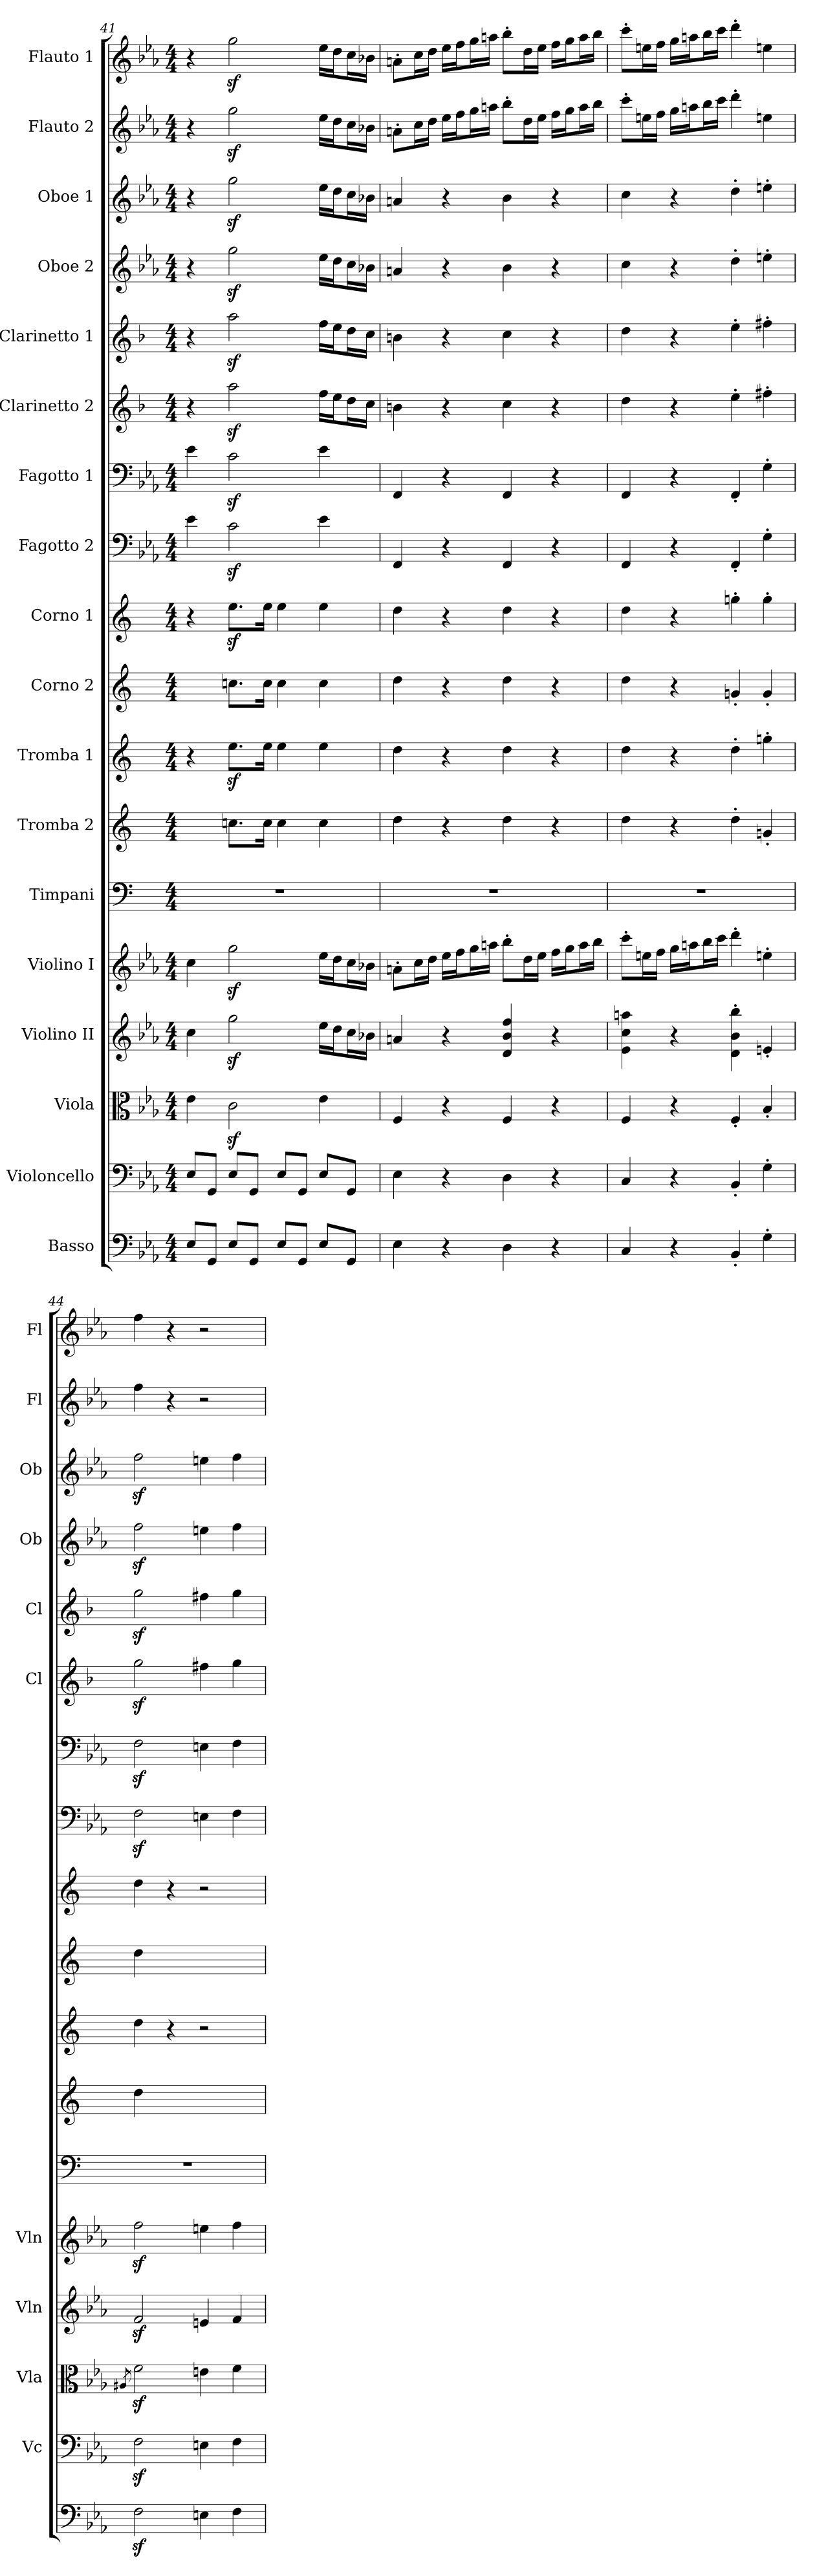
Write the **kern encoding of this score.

**kern	**kern	**kern	**kern	**kern	**kern	**kern	**kern	**kern	**kern	**kern	**kern	**kern	**kern	**kern	**kern	**kern	**kern
*part18	*part17	*part16	*part15	*part14	*part13	*part12	*part11	*part10	*part9	*part8	*part7	*part6	*part5	*part4	*part3	*part2	*part1
*staff18	*staff17	*staff16	*staff15	*staff14	*staff13	*staff12	*staff11	*staff10	*staff9	*staff8	*staff7	*staff6	*staff5	*staff4	*staff3	*staff2	*staff1
*I"Basso	*I"Violoncello	*I"Viola	*I"Violino II	*I"Violino I	*I"Timpani	*I"Tromba 2	*I"Tromba 1	*I"Corno 2	*I"Corno 1	*I"Fagotto 2	*I"Fagotto 1	*I"Clarinetto 2	*I"Clarinetto 1	*I"Oboe 2	*I"Oboe 1	*I"Flauto 2	*I"Flauto 1
*	*I'Vc	*I'Vla	*I'Vln	*I'Vln	*	*	*	*	*	*	*	*I'Cl	*I'Cl	*I'Ob	*I'Ob	*I'Fl	*I'Fl
*clefF4	*clefF4	*clefC3	*clefG2	*clefG2	*clefF4	*clefG2	*clefG2	*clefG2	*clefG2	*clefF4	*clefF4	*clefG2	*clefG2	*clefG2	*clefG2	*clefG2	*clefG2
*ITrd7c12	*	*	*	*	*	*ITrd-2c-3	*ITrd-2c-3	*ITrd5c9	*ITrd5c9	*	*	*ITrd1c2	*ITrd1c2	*	*	*	*
*k[b-e-a-]	*k[b-e-a-]	*k[b-e-a-]	*k[b-e-a-]	*k[b-e-a-]	*	*	*	*	*	*k[b-e-a-]	*k[b-e-a-]	*k[b-e-a-]	*k[b-e-a-]	*k[b-e-a-]	*k[b-e-a-]	*k[b-e-a-]	*k[b-e-a-]
*M4/4	*M4/4	*M4/4	*M4/4	*M4/4	*M4/4	*M4/4	*M4/4	*M4/4	*M4/4	*M4/4	*M4/4	*M4/4	*M4/4	*M4/4	*M4/4	*M4/4	*M4/4
=41	=41	=41	=41	=41	=41	=41	=41	=41	=41	=41	=41	=41	=41	=41	=41	=41	=41
8EE-/L	8E-/L	4e-	4cc	4cc	1r	4ryy	4r	4ryy	4r	4e-	4e-	4r	4r	4r	4r	4r	4r
8GGG/J	8GG/J	.	.	.	.	.	.	.	.	.	.	.	.	.	.	.	.
8EE-/L	8E-/L	2cz	2ggz	2ggz	.	8.ee-X\L	8.ggz\L	8.e-X\L	8.gz\L	2cz	2cz	2ggz	2ggz	2ggz	2ggz	2ggz	2ggz
8GGG/J	8GG/J	.	.	.	.	.	.	.	.	.	.	.	.	.	.	.	.
.	.	.	.	.	.	16ee-\Jk	16gg\Jk	16e-\Jk	16g\Jk	.	.	.	.	.	.	.	.
8EE-/L	8E-/L	.	.	.	.	4ee-	4gg	4e-	4g	.	.	.	.	.	.	.	.
8GGG/J	8GG/J	.	.	.	.	.	.	.	.	.	.	.	.	.	.	.	.
8EE-/L	8E-/L	4e-	16ee-\LL	16ee-\LL	.	4ee-	4gg	4e-	4g	4e-	4e-	16ee-\LL	16ee-\LL	16ee-\LL	16ee-\LL	16ee-\LL	16ee-\LL
.	.	.	16dd\J	16dd\J	.	.	.	.	.	.	.	16dd\J	16dd\J	16dd\J	16dd\J	16dd\J	16dd\J
8GGG/J	8GG/J	.	16cc\L	16cc\L	.	.	.	.	.	.	.	16cc\L	16cc\L	16cc\L	16cc\L	16cc\L	16cc\L
.	.	.	16b-X\JJ	16b-X\JJ	.	.	.	.	.	.	.	16b-\JJ	16b-\JJ	16b-X\JJ	16b-X\JJ	16b-X\JJ	16b-X\JJ
=42	=42	=42	=42	=42	=42	=42	=42	=42	=42	=42	=42	=42	=42	=42	=42	=42	=42
4EE-	4E-	4F	4an	8an'\L	1r	4ff	4ff	4f	4f	4FF	4FF	4an	4an	4an	4an	8an'\L	8an'\L
.	.	.	.	16cc\L	.	.	.	.	.	.	.	.	.	.	.	16cc\L	16cc\L
.	.	.	.	16dd\JJ	.	.	.	.	.	.	.	.	.	.	.	16dd\JJ	16dd\JJ
4r	4r	4r	4r	16ee-\LL	.	4r	4r	4r	4r	4r	4r	4r	4r	4r	4r	16ee-\LL	16ee-\LL
.	.	.	.	16ff\J	.	.	.	.	.	.	.	.	.	.	.	16ff\J	16ff\J
.	.	.	.	16gg\L	.	.	.	.	.	.	.	.	.	.	.	16gg\L	16gg\L
.	.	.	.	16aan\JJ	.	.	.	.	.	.	.	.	.	.	.	16aan\JJ	16aan\JJ
4DD	4D	4F	4d 4b- 4ff	8bb-'\L	.	4ff	4ff	4f	4f	4FF	4FF	4b-	4b-	4b-	4b-	8bb-'\L	8bb-'\L
.	.	.	.	16dd\L	.	.	.	.	.	.	.	.	.	.	.	16dd\L	16dd\L
.	.	.	.	16ee-\JJ	.	.	.	.	.	.	.	.	.	.	.	16ee-\JJ	16ee-\JJ
4r	4r	4r	4r	16ff\LL	.	4r	4r	4r	4r	4r	4r	4r	4r	4r	4r	16ff\LL	16ff\LL
.	.	.	.	16gg\J	.	.	.	.	.	.	.	.	.	.	.	16gg\J	16gg\J
.	.	.	.	16aa\L	.	.	.	.	.	.	.	.	.	.	.	16aa\L	16aa\L
.	.	.	.	16bb-\JJ	.	.	.	.	.	.	.	.	.	.	.	16bb-\JJ	16bb-\JJ
=43	=43	=43	=43	=43	=43	=43	=43	=43	=43	=43	=43	=43	=43	=43	=43	=43	=43
4CC	4C	4F	4e- 4cc 4aan	8ccc'\L	1r	4ff	4ff	4f	4f	4FF	4FF	4cc	4cc	4cc	4cc	8ccc'\L	8ccc'\L
.	.	.	.	16een\L	.	.	.	.	.	.	.	.	.	.	.	16een\L	16een\L
.	.	.	.	16ff\JJ	.	.	.	.	.	.	.	.	.	.	.	16ff\JJ	16ff\JJ
4r	4r	4r	4r	16gg\LL	.	4r	4r	4r	4r	4r	4r	4r	4r	4r	4r	16gg\LL	16gg\LL
.	.	.	.	16aan\J	.	.	.	.	.	.	.	.	.	.	.	16aan\J	16aan\J
.	.	.	.	16bb-\L	.	.	.	.	.	.	.	.	.	.	.	16bb-\L	16bb-\L
.	.	.	.	16ccc\JJ	.	.	.	.	.	.	.	.	.	.	.	16ccc\JJ	16ccc\JJ
4BBB-'	4BB-'	4F'	4d' 4b-' 4bb-'	4ddd'	.	4ff'	4ff'	4B-X'	4b-X'	4FF'	4FF'	4dd'	4dd'	4dd'	4dd'	4ddd'	4ddd'
4GG'	4G'	4B-'	4en'	4een'	.	4b-X'	4bb-X'	4B-'	4b-'	4G'	4G'	4een'	4een'	4een'	4een'	4een	4een
=44	=44	=44	=44	=44	=44	=44	=44	=44	=44	=44	=44	=44	=44	=44	=44	=44	=44
.	.	8qA#X	.	.	.	.	.	.	.	.	.	.	.	.	.	.	.
2FFz	2Fz	2fz	2fz	2ffz	1r	4ff	4ff	4f	4f	2Fz	2Fz	2ffz	2ffz	2ffz	2ffz	4ff	4ff
.	.	.	.	.	.	4ryy	4r	4ryy	4r	.	.	.	.	.	.	4r	4r
4EEn	4En	4en	4en	4een	.	2ryy	2r	2ryy	2r	4En	4En	4een	4een	4een	4een	2r	2r
4FF	4F	4f	4f	4ff	.	.	.	.	.	4F	4F	4ff	4ff	4ff	4ff	.	.
=	=	=	=	=	=	=	=	=	=	=	=	=	=	=	=	=	=
*-	*-	*-	*-	*-	*-	*-	*-	*-	*-	*-	*-	*-	*-	*-	*-	*-	*-
